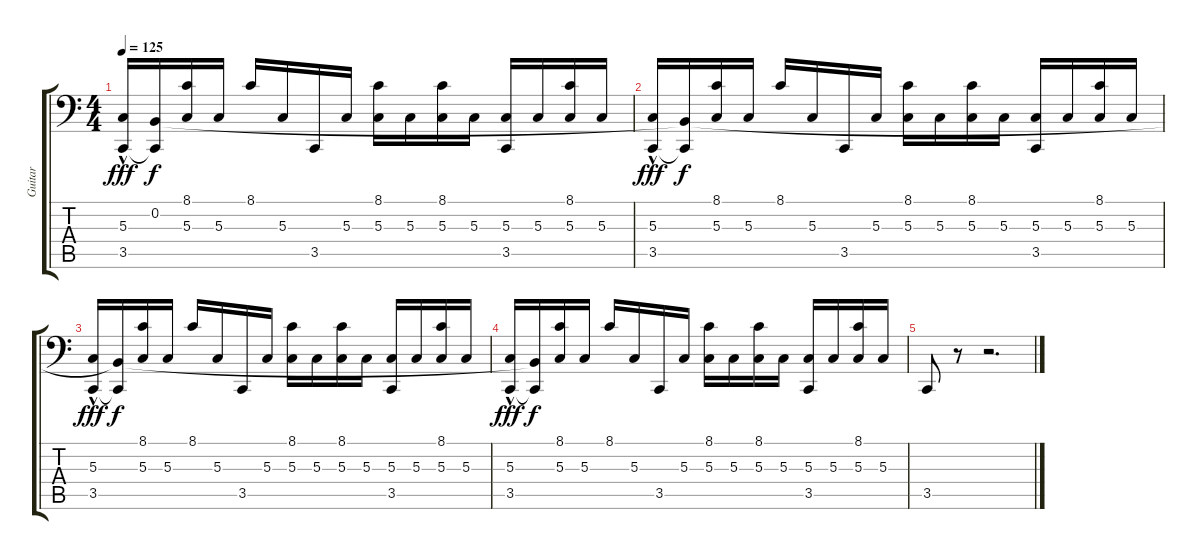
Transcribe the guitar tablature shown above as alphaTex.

\track ("Guitar" "Guitar") {instrument lead2sawtooth}
\staff {score tabs}
\tuning (E3 B2 G2 D2 A1 E1) {hide}
\ts (4 4)
\tempo 125
\clef f4
\ks c
(5.3{hac} 3.5{hac}).16{dy fff} (0.2 3.5{t}).16{dy f} (8.1 5.3).16 5.3.16 8.1.16 5.3.16 3.5.16 5.3.16 (8.1 5.3).16 5.3.16 (8.1 5.3).16 5.3.16 (5.3 3.5).16 5.3.16 (8.1 5.3).16 5.3.16 |
(5.3{hac} 3.5{hac}).16{dy fff} (0.2{t} 3.5{t}).16{dy f} (8.1 5.3).16 5.3.16 8.1.16 5.3.16 3.5.16 5.3.16 (8.1 5.3).16 5.3.16 (8.1 5.3).16 5.3.16 (5.3 3.5).16 5.3.16 (8.1 5.3).16 5.3.16 |
(5.3{hac} 3.5{hac}).16{dy fff} (0.2{t} 3.5{t}).16{dy f} (8.1 5.3).16 5.3.16 8.1.16 5.3.16 3.5.16 5.3.16 (8.1 5.3).16 5.3.16 (8.1 5.3).16 5.3.16 (5.3 3.5).16 5.3.16 (8.1 5.3).16 5.3.16 |
(5.3{hac} 3.5{hac}).16{dy fff} (0.2{t} 3.5{t}).16{dy f} (8.1 5.3).16 5.3.16 8.1.16 5.3.16 3.5.16 5.3.16 (8.1 5.3).16 5.3.16 (8.1 5.3).16 5.3.16 (5.3 3.5).16 5.3.16 (8.1 5.3).16 5.3.16 |
3.5.8 r.8 r.2{d}
